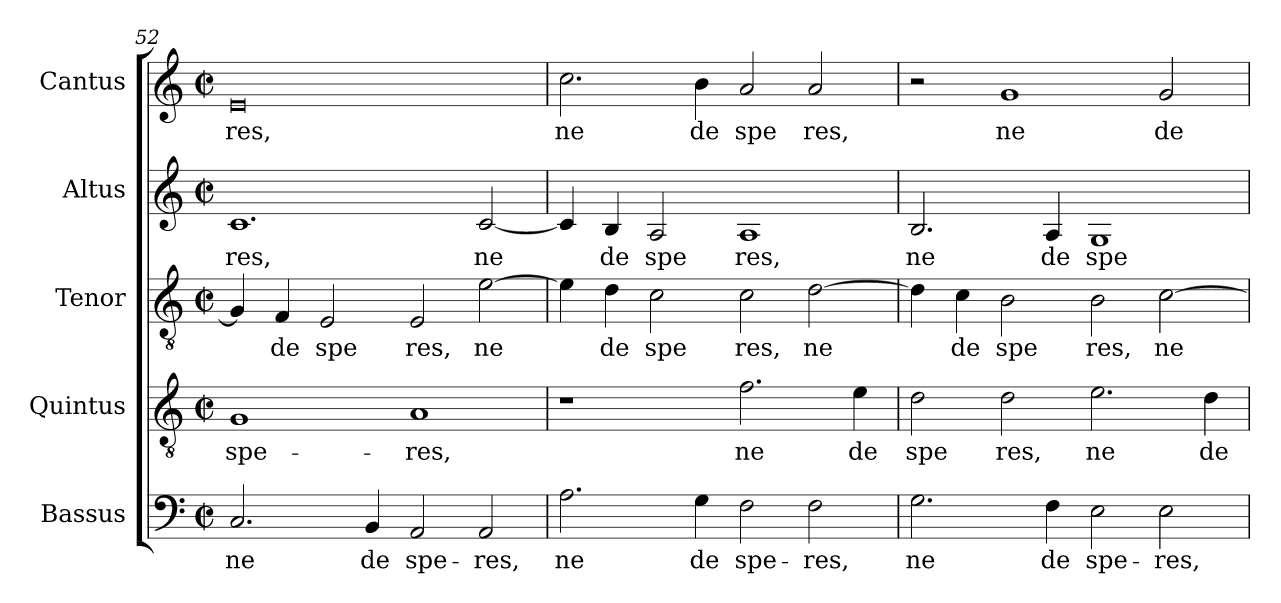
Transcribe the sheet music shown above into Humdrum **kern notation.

**kern	**text	**kern	**text	**kern	**text	**kern	**text	**kern	**text
*part5	*part5	*part4	*part4	*part3	*part3	*part2	*part2	*part1	*part1
*staff5	*staff5	*staff4	*staff4	*staff3	*staff3	*staff2	*staff2	*staff1	*staff1
*I"Bassus	*	*I"Quintus	*	*I"Tenor	*	*I"Altus	*	*I"Cantus	*
*clefF4	*	*clefGv2	*	*clefGv2	*	*clefG2	*	*clefG2	*
*M2/2	*	*M2/2	*	*M2/2	*	*M2/2	*	*M2/2	*
*met(c|)	*	*met(c|)	*	*met(c|)	*	*met(c|)	*	*met(c|)	*
=52	=52	=52	=52	=52	=52	=52	=52	=52	=52
!	!LO:LY:b:cj	!	!LO:LY:b:cj	!	!	!	!LO:LY:b:cj	!	!LO:LY:b:cj
2.C/	ne	1G	-spe-	4G/]	.	1.c	res,	0e	-res,
!	!	!	!	!	!LO:LY:b:cj	!	!	!	!
.	.	.	.	4F/	de	.	.	.	.
!	!	!	!	!	!LO:LY:b:cj	!	!	!	!
.	.	.	.	2E/	spe	.	.	.	.
!	!LO:LY:b:cj	!	!	!	!	!	!	!	!
4BB/	de	.	.	.	.	.	.	.	.
!	!LO:LY:b:cj	!	!LO:LY:b:cj	!	!LO:LY:b:cj	!	!	!	!
2AA/	spe-	1A	-res,	2E/	res,	.	.	.	.
!	!LO:LY:b:cj	!	!	!	!LO:LY:b:cj	!	!LO:LY:b:cj	!	!
2AA/	-res,	.	.	[>2e\	ne	[>2c/	ne	.	.
!!LO:LB:g=z
=53	=53	=53	=53	=53	=53	=53	=53	=53	=53
!	!LO:LY:b:cj	!	!	!	!	!	!	!	!LO:LY:b:cj
2.A\	ne	1r	.	4e\]	.	4c/]	.	2.cc\	ne
!	!	!	!	!	!LO:LY:b:cj	!	!LO:LY:b:cj	!	!
.	.	.	.	4d\	de	4B/	de	.	.
!	!	!	!	!	!LO:LY:b:cj	!	!LO:LY:b:cj	!	!
.	.	.	.	2c\	spe	2A/	spe	.	.
!	!LO:LY:b:cj	!	!	!	!	!	!	!	!LO:LY:b:cj
4G\	de	.	.	.	.	.	.	4b\	de
!	!LO:LY:b:cj	!	!LO:LY:b:cj	!	!LO:LY:b:cj	!	!LO:LY:b:cj	!	!LO:LY:b:cj
2F\	spe-	2.f\	ne	2c\	res,	1A	res,	2a/	spe
!	!LO:LY:b:cj	!	!	!	!LO:LY:b:cj	!	!	!	!LO:LY:b:cj
2F\	-res,	.	.	[>2d\	ne	.	.	2a/	res,
!	!	!	!LO:LY:b:cj	!	!	!	!	!	!
.	.	4e\	de	.	.	.	.	.	.
=54	=54	=54	=54	=54	=54	=54	=54	=54	=54
!	!LO:LY:b:cj	!	!LO:LY:b:cj	!	!	!	!LO:LY:b:cj	!	!
2.G\	ne	2d\	spe	4d\]	.	2.B/	ne	2r	.
!	!	!	!	!	!LO:LY:b:cj	!	!	!	!
.	.	.	.	4c\	de	.	.	.	.
!	!	!	!LO:LY:b:cj	!	!LO:LY:b:cj	!	!	!	!LO:LY:b:cj
.	.	2d\	res,	2B\	spe	.	.	1g	ne
!	!LO:LY:b:cj	!	!	!	!	!	!LO:LY:b:cj	!	!
4F\	de	.	.	.	.	4A/	de	.	.
!	!LO:LY:b:cj	!	!LO:LY:b:cj	!	!LO:LY:b:cj	!	!LO:LY:b:cj	!	!
2E\	spe-	2.e\	ne	2B\	res,	1G	spe	.	.
!	!LO:LY:b:cj	!	!	!	!LO:LY:b:cj	!	!	!	!LO:LY:b:cj
2E\	-res,	.	.	[>2c\	ne	.	.	2g/	de
!	!	!	!LO:LY:b:cj	!	!	!	!	!	!
.	.	4d\	de	.	.	.	.	.	.
=	=	=	=	=	=	=	=	=	=
*-	*-	*-	*-	*-	*-	*-	*-	*-	*-
